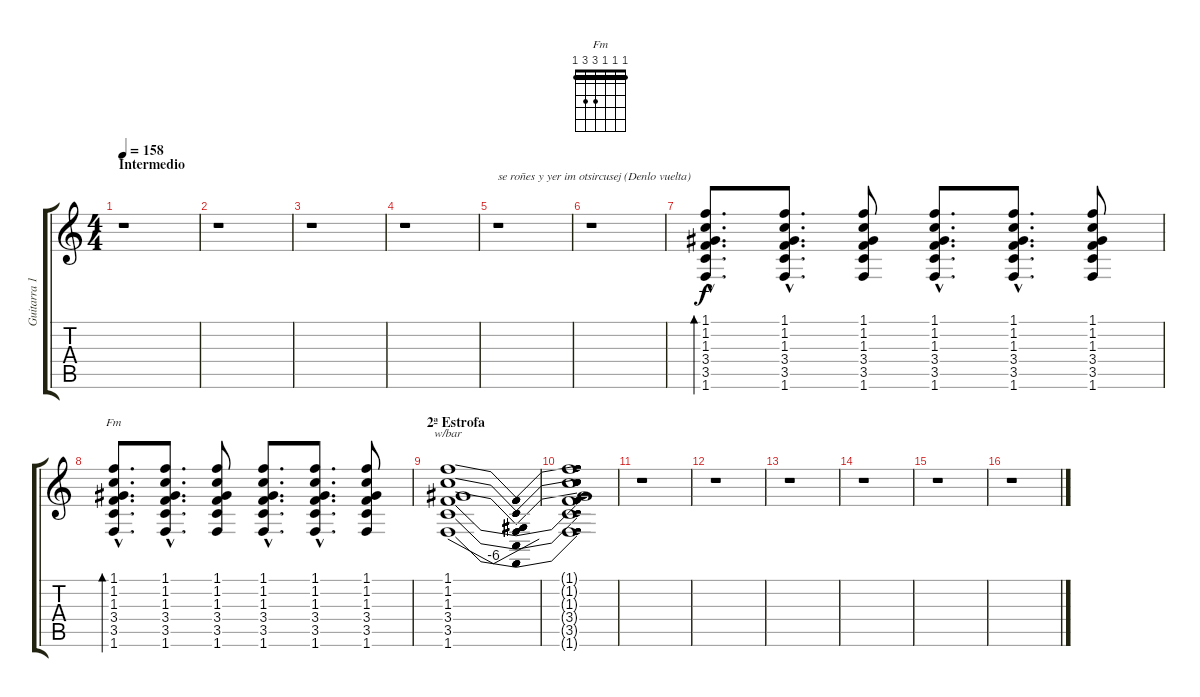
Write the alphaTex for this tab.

\track ("Guitarra 1" "Guitarra 1") {instrument electricguitarclean}
\staff {score tabs}
\tuning (E4 B3 G3 D3 A2 E2) {hide}
\chord ("Fm" 1 1 1 3 3 1) {barre 1}
\ts (4 4)
\section ("" "Intermedio")
\tempo 158
\clef g2
\ks c
r.1{dy f} |
r.1 |
r.1 |
r.1 |
r.1{txt "se roñes y yer im otsircusej (Denlo vuelta)"} |
r.1 |
(1.1{hac} 1.2{hac} 1.3{hac} 3.4{hac} 3.5{hac} 1.6{hac}).8{d bd 60} (1.1{hac} 1.2{hac} 1.3{hac} 3.4{hac} 3.5{hac} 1.6{hac}).8{d} (1.1 1.2 1.3 3.4 3.5 1.6).8 (1.1{hac} 1.2{hac} 1.3{hac} 3.4{hac} 3.5{hac} 1.6{hac}).8{d} (1.1{hac} 1.2{hac} 1.3{hac} 3.4{hac} 3.5{hac} 1.6{hac}).8{d} (1.1 1.2 1.3 3.4 3.5 1.6).8 |
(1.1{hac} 1.2{hac} 1.3{hac} 3.4{hac} 3.5{hac} 1.6{hac}).8{d bd 60 ch "Fm"} (1.1{hac} 1.2{hac} 1.3{hac} 3.4{hac} 3.5{hac} 1.6{hac}).8{d} (1.1 1.2 1.3 3.4 3.5 1.6).8 (1.1{hac} 1.2{hac} 1.3{hac} 3.4{hac} 3.5{hac} 1.6{hac}).8{d} (1.1{hac} 1.2{hac} 1.3{hac} 3.4{hac} 3.5{hac} 1.6{hac}).8{d} (1.1 1.2 1.3 3.4 3.5 1.6).8 |
\section ("" "2ª Estrofa")
(1.1 1.2 1.3 3.4 3.5 1.6).1{tbe (dip default 0 0 45 -24 60 0)} |
(1.1{t} 1.2{t} 1.3{t} 3.4{t} 3.5{t} 1.6{t}).1 |
r.1 |
r.1 |
r.1 |
r.1 |
r.1 |
r.1
